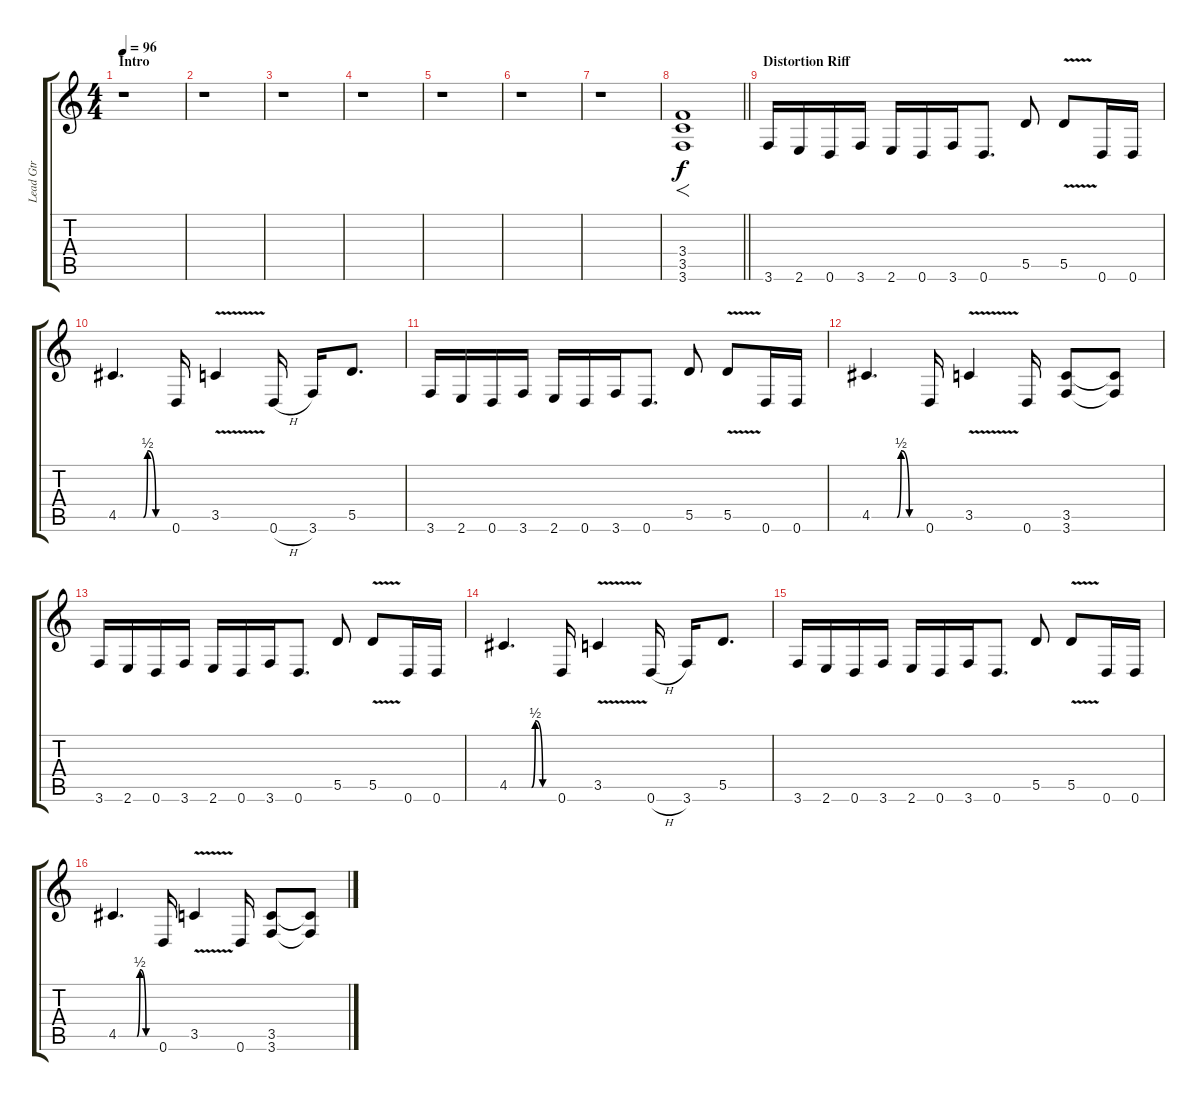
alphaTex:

\track ("Lead Gtr " "Lead Gtr ") {instrument distortionguitar}
\staff {score tabs}
\tuning (E4 B3 G3 D3 A2 D2) {hide}
\ts (4 4)
\section ("" "Intro")
\tempo 96
\clef g2
\ks c
r.1{dy f instrument distortionguitar} |
r.1 |
r.1 |
r.1 |
r.1 |
r.1 |
r.1 |
\barLineRight lightlight
(3.4 3.5 3.6).1{f} |
\section ("" "Distortion Riff")
3.6.16 2.6.16 0.6.16 3.6.16 2.6.16 0.6.16 3.6.16 0.6.8{d} 5.5.8 5.5{v}.8 0.6.16 0.6.16 |
4.5{be (custom 0 0 15 0 25 0 30 0 35 2 45 0 60 0)}.4{d} 0.6.16 3.5{v}.4 0.6{h}.16 3.6.16 5.5.8{d} |
3.6.16 2.6.16 0.6.16 3.6.16 2.6.16 0.6.16 3.6.16 0.6.8{d} 5.5.8 5.5{v}.8 0.6.16 0.6.16 |
4.5{be (custom 0 0 15 0 25 0 30 0 35 2 45 0 60 0)}.4{d} 0.6.16 3.5{v}.4 0.6.16 (3.5 3.6).8 (3.5{t} 3.6{t}).8 |
3.6.16 2.6.16 0.6.16 3.6.16 2.6.16 0.6.16 3.6.16 0.6.8{d} 5.5.8 5.5{v}.8 0.6.16 0.6.16 |
4.5{be (custom 0 0 15 0 25 0 30 0 35 2 45 0 60 0)}.4{d} 0.6.16 3.5{v}.4 0.6{h}.16 3.6.16 5.5.8{d} |
3.6.16 2.6.16 0.6.16 3.6.16 2.6.16 0.6.16 3.6.16 0.6.8{d} 5.5.8 5.5{v}.8 0.6.16 0.6.16 |
4.5{be (custom 0 0 15 0 25 0 30 0 35 2 45 0 60 0)}.4{d} 0.6.16 3.5{v}.4 0.6.16 (3.5 3.6).8 (3.5{t} 3.6{t}).8
